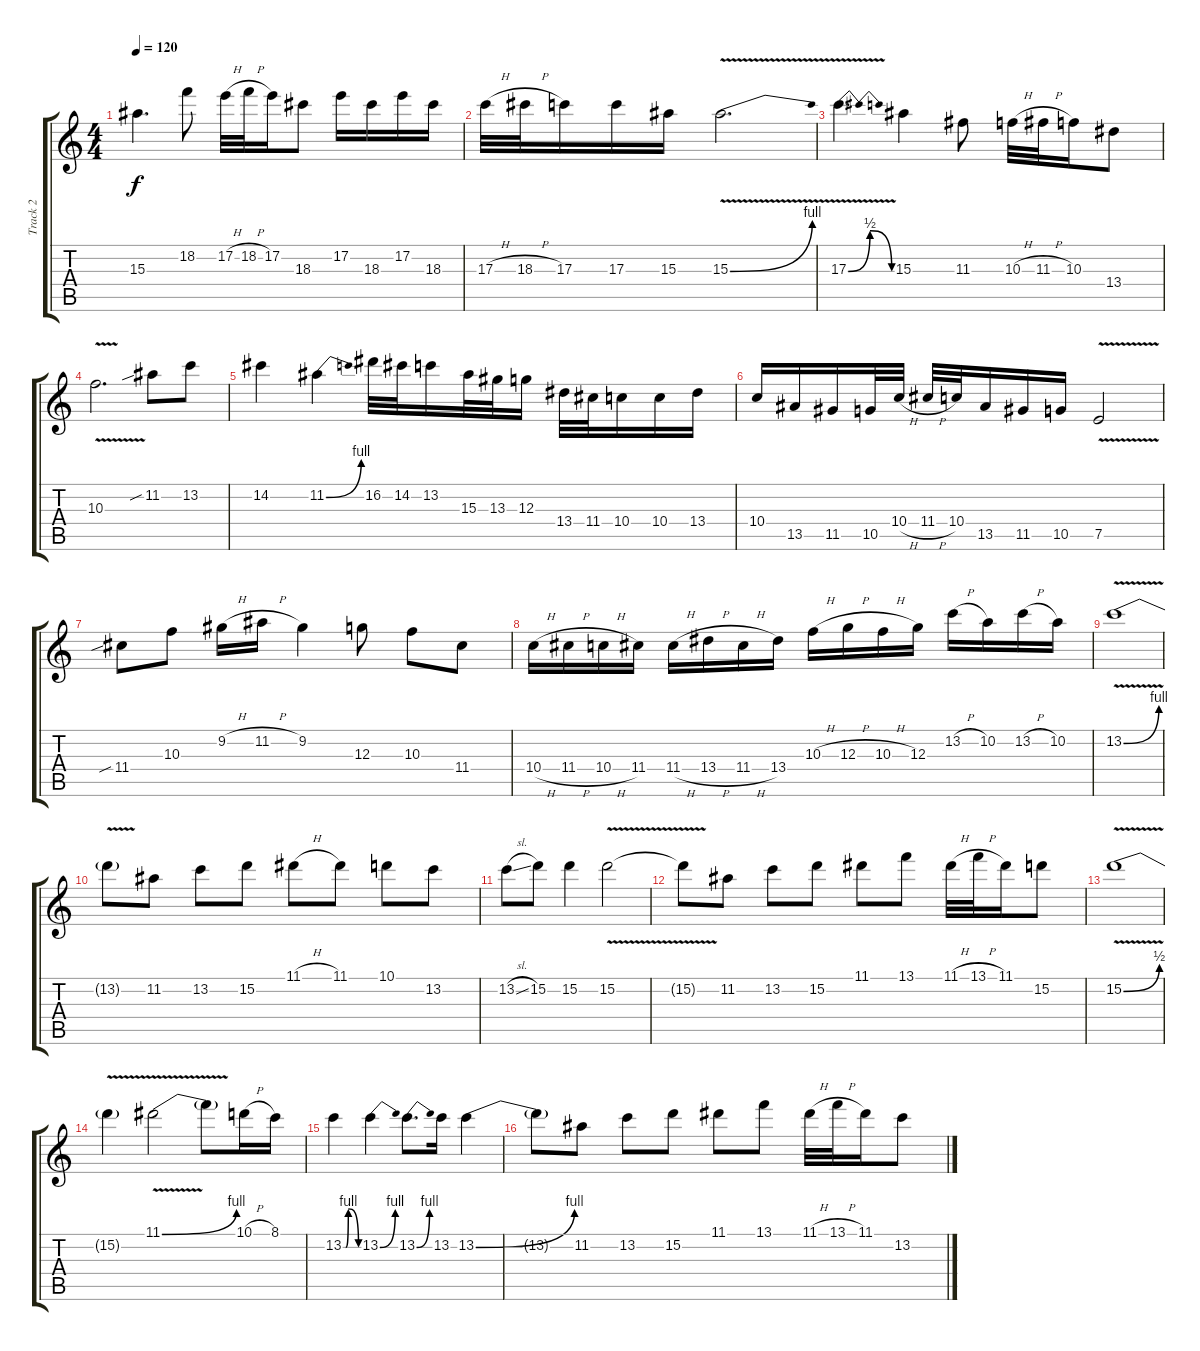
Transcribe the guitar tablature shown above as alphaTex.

\track ("Track 2" "Track 2") {instrument distortionguitar}
\staff {score tabs}
\tuning (E4 B3 G3 D3 A2 E2) {hide}
\ts (4 4)
\tempo 120
\clef g2
\ks c
15.3.4{d dy f} 18.2.8 17.2{h}.32 18.2{h}.32 17.2.16 18.3.8 17.2.16 18.3.16 17.2.16 18.3.16 |
17.3{h}.32 18.3{h}.32 17.3.16 17.3.16 15.3.16 15.3{be (bend 0 0 60 4) v}.2{d} |
17.3{be (bendrelease 0 0 10 2 20 2 60 0) v}.4{d} 15.3.4 11.3.8 10.3{h}.32 11.3{h}.32 10.3.16 13.4.8 |
10.3{v}.2{d} 11.2{sib}.8 13.2.8 |
14.2.4 11.2{be (bend 0 0 60 4)}.4 16.2.32 14.2.32 13.2.16 15.3.32 13.3.32 12.3.16 13.4.32 11.4.32 10.4.16 10.4.16 13.4.16 |
10.4.16 13.5.16 11.5.16 10.5.32 10.4{h}.32 11.4{h}.32 10.4.32 13.5.16 11.5.16 10.5.16 7.5{v}.2 |
11.4{sib}.8 10.3.8 9.2{h}.16 11.2{h}.16 9.2.4 12.3.8 10.3.8 11.4.8 |
10.4{h}.16 11.4{h}.16 10.4{h}.16 11.4.16 11.4{h}.16 13.4{h}.16 11.4{h}.16 13.4.16 10.3{h}.16 12.3{h}.16 10.3{h}.16 12.3.16 13.2{h}.16 10.2.16 13.2{h}.16 10.2.16 |
13.2{be (bend 0 0 60 4) v}.1 |
13.2{t}.8 11.2.8 13.2.8 15.2.8 11.1{h}.8 11.1.8 10.1.8 13.2.8 |
13.2{sl}.8 15.2.8 15.2.4 15.2{v}.2 |
15.2{t}.8 11.2.8 13.2.8 15.2.8 11.1.8 13.1.8 11.1{h}.32 13.1{h}.32 11.1.16 15.2.8 |
15.2{be (bend 0 0 60 2) v}.1 |
15.2{t}.4 11.1{be (bend 0 0 60 4) v}.2 11.1{t}.8 10.1{h}.16 8.1.16 |
13.2{be (custom 0 0 6 0 10 0 20 4 60 0)}.4 13.2{be (bend 0 0 60 4)}.4 13.2{be (bend 0 0 60 4)}.8{d} 13.2.16 13.2{be (bend 0 0 60 4)}.4 |
13.2{t}.8 11.2.8 13.2.8 15.2.8 11.1.8 13.1.8 11.1{h}.32 13.1{h}.32 11.1.16 13.2.8
